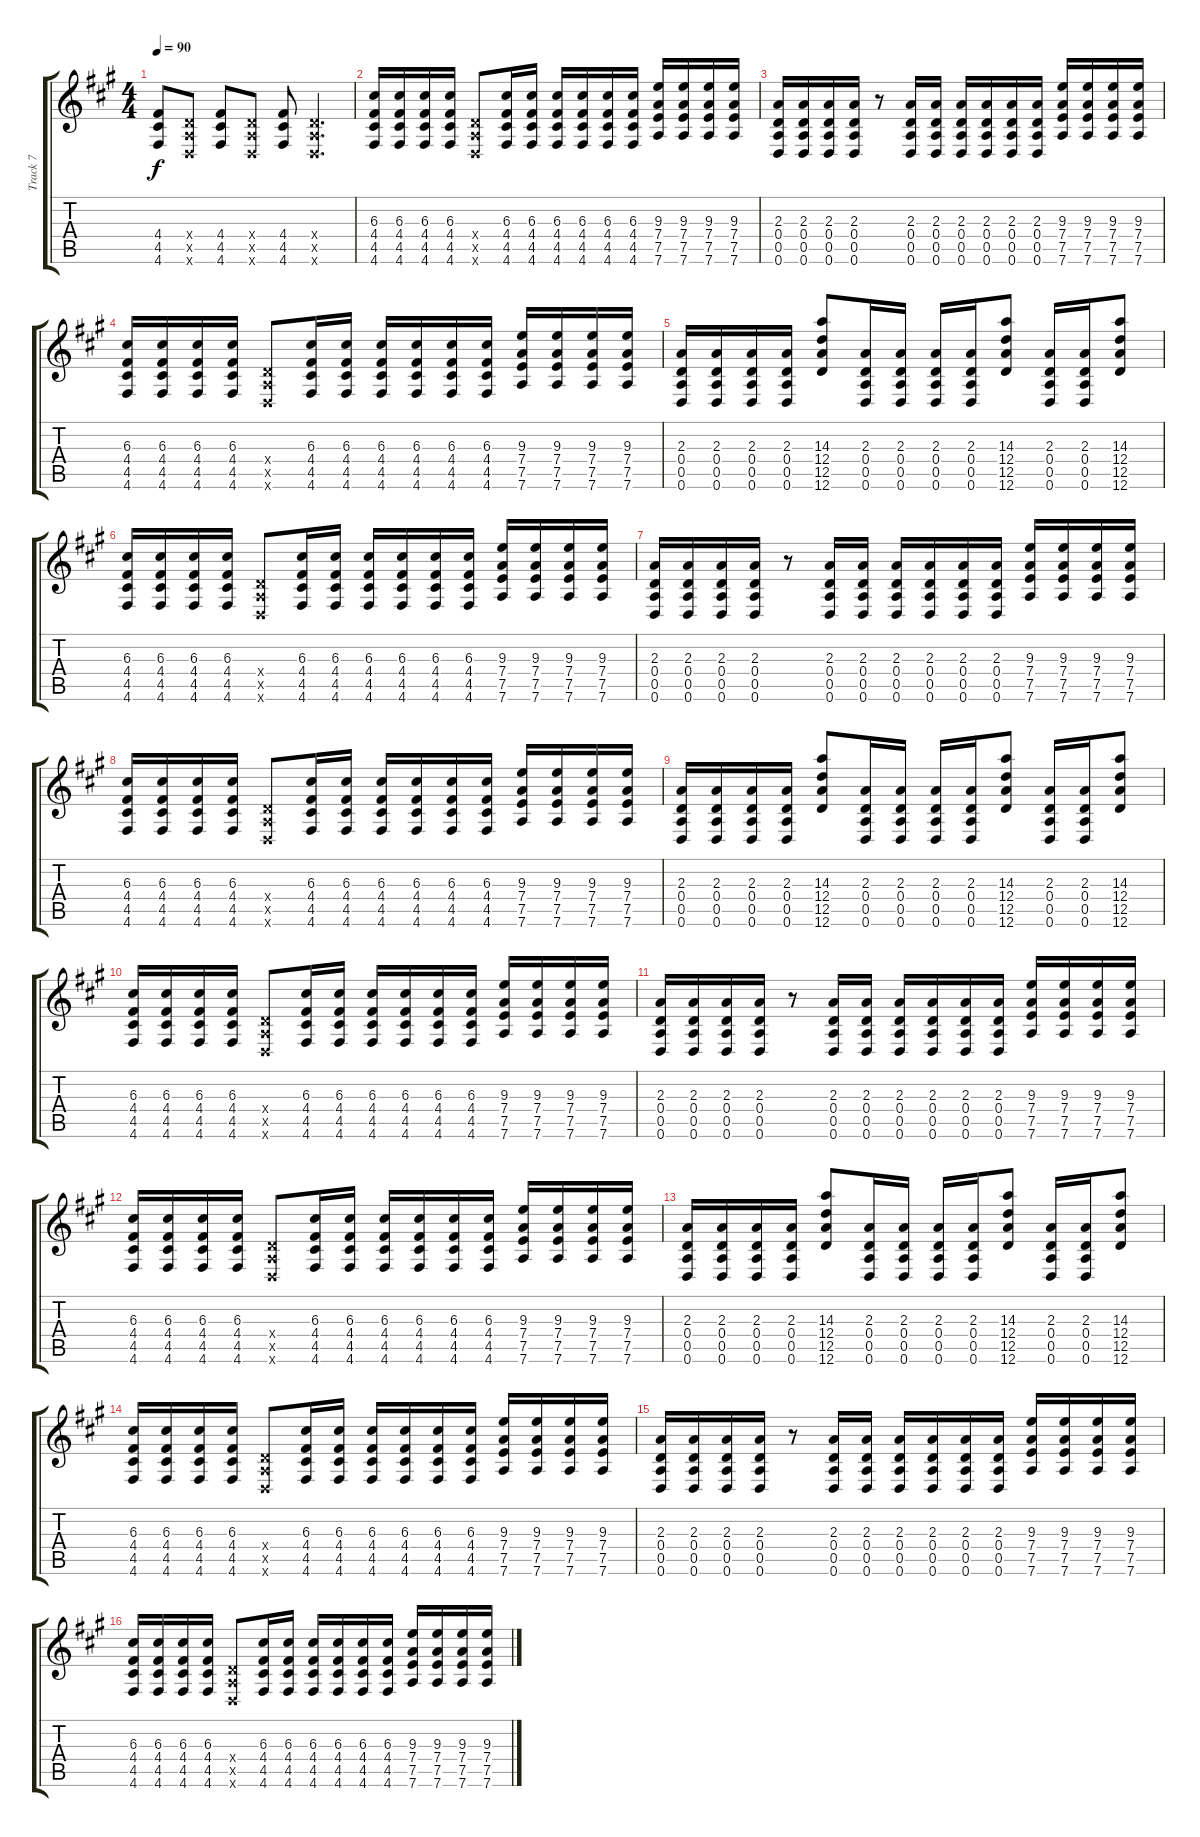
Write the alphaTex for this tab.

\track ("Track 7" "Track 7") {instrument overdrivenguitar}
\staff {score tabs}
\tuning (E4 B3 G3 D3 A2 D2) {hide}
\ts (4 4)
\tempo 90
\clef g2
\ks f#minor
(4.4 4.5 4.6).8{dy f} (0.4{x} 0.5{x} 0.6{x}).8 (4.4 4.5 4.6).8 (0.4{x} 0.5{x} 0.6{x}).8 (4.4 4.5 4.6).8 (0.4{x} 0.5{x} 0.6{x}).4{d} |
(6.3 4.4 4.5 4.6).16 (6.3 4.4 4.5 4.6).16 (6.3 4.4 4.5 4.6).16 (6.3 4.4 4.5 4.6).16 (0.4{x} 0.5{x} 0.6{x}).8 (6.3 4.4 4.5 4.6).16 (6.3 4.4 4.5 4.6).16 (6.3 4.4 4.5 4.6).16 (6.3 4.4 4.5 4.6).16 (6.3 4.4 4.5 4.6).16 (6.3 4.4 4.5 4.6).16 (9.3 7.4 7.5 7.6).16 (9.3 7.4 7.5 7.6).16 (9.3 7.4 7.5 7.6).16 (9.3 7.4 7.5 7.6).16 |
(2.3 0.4 0.5 0.6).16 (2.3 0.4 0.5 0.6).16 (2.3 0.4 0.5 0.6).16 (2.3 0.4 0.5 0.6).16 r.8 (2.3 0.4 0.5 0.6).16 (2.3 0.4 0.5 0.6).16 (2.3 0.4 0.5 0.6).16 (2.3 0.4 0.5 0.6).16 (2.3 0.4 0.5 0.6).16 (2.3 0.4 0.5 0.6).16 (9.3 7.4 7.5 7.6).16 (9.3 7.4 7.5 7.6).16 (9.3 7.4 7.5 7.6).16 (9.3 7.4 7.5 7.6).16 |
(6.3 4.4 4.5 4.6).16 (6.3 4.4 4.5 4.6).16 (6.3 4.4 4.5 4.6).16 (6.3 4.4 4.5 4.6).16 (0.4{x} 0.5{x} 0.6{x}).8 (6.3 4.4 4.5 4.6).16 (6.3 4.4 4.5 4.6).16 (6.3 4.4 4.5 4.6).16 (6.3 4.4 4.5 4.6).16 (6.3 4.4 4.5 4.6).16 (6.3 4.4 4.5 4.6).16 (9.3 7.4 7.5 7.6).16 (9.3 7.4 7.5 7.6).16 (9.3 7.4 7.5 7.6).16 (9.3 7.4 7.5 7.6).16 |
(2.3 0.4 0.5 0.6).16 (2.3 0.4 0.5 0.6).16 (2.3 0.4 0.5 0.6).16 (2.3 0.4 0.5 0.6).16 (14.3 12.4 12.5 12.6).8 (2.3 0.4 0.5 0.6).16 (2.3 0.4 0.5 0.6).16 (2.3 0.4 0.5 0.6).16 (2.3 0.4 0.5 0.6).16 (14.3 12.4 12.5 12.6).8 (2.3 0.4 0.5 0.6).16 (2.3 0.4 0.5 0.6).16 (14.3 12.4 12.5 12.6).8 |
(6.3 4.4 4.5 4.6).16 (6.3 4.4 4.5 4.6).16 (6.3 4.4 4.5 4.6).16 (6.3 4.4 4.5 4.6).16 (0.4{x} 0.5{x} 0.6{x}).8 (6.3 4.4 4.5 4.6).16 (6.3 4.4 4.5 4.6).16 (6.3 4.4 4.5 4.6).16 (6.3 4.4 4.5 4.6).16 (6.3 4.4 4.5 4.6).16 (6.3 4.4 4.5 4.6).16 (9.3 7.4 7.5 7.6).16 (9.3 7.4 7.5 7.6).16 (9.3 7.4 7.5 7.6).16 (9.3 7.4 7.5 7.6).16 |
(2.3 0.4 0.5 0.6).16 (2.3 0.4 0.5 0.6).16 (2.3 0.4 0.5 0.6).16 (2.3 0.4 0.5 0.6).16 r.8 (2.3 0.4 0.5 0.6).16 (2.3 0.4 0.5 0.6).16 (2.3 0.4 0.5 0.6).16 (2.3 0.4 0.5 0.6).16 (2.3 0.4 0.5 0.6).16 (2.3 0.4 0.5 0.6).16 (9.3 7.4 7.5 7.6).16 (9.3 7.4 7.5 7.6).16 (9.3 7.4 7.5 7.6).16 (9.3 7.4 7.5 7.6).16 |
(6.3 4.4 4.5 4.6).16 (6.3 4.4 4.5 4.6).16 (6.3 4.4 4.5 4.6).16 (6.3 4.4 4.5 4.6).16 (0.4{x} 0.5{x} 0.6{x}).8 (6.3 4.4 4.5 4.6).16 (6.3 4.4 4.5 4.6).16 (6.3 4.4 4.5 4.6).16 (6.3 4.4 4.5 4.6).16 (6.3 4.4 4.5 4.6).16 (6.3 4.4 4.5 4.6).16 (9.3 7.4 7.5 7.6).16 (9.3 7.4 7.5 7.6).16 (9.3 7.4 7.5 7.6).16 (9.3 7.4 7.5 7.6).16 |
(2.3 0.4 0.5 0.6).16 (2.3 0.4 0.5 0.6).16 (2.3 0.4 0.5 0.6).16 (2.3 0.4 0.5 0.6).16 (14.3 12.4 12.5 12.6).8 (2.3 0.4 0.5 0.6).16 (2.3 0.4 0.5 0.6).16 (2.3 0.4 0.5 0.6).16 (2.3 0.4 0.5 0.6).16 (14.3 12.4 12.5 12.6).8 (2.3 0.4 0.5 0.6).16 (2.3 0.4 0.5 0.6).16 (14.3 12.4 12.5 12.6).8 |
(6.3 4.4 4.5 4.6).16 (6.3 4.4 4.5 4.6).16 (6.3 4.4 4.5 4.6).16 (6.3 4.4 4.5 4.6).16 (0.4{x} 0.5{x} 0.6{x}).8 (6.3 4.4 4.5 4.6).16 (6.3 4.4 4.5 4.6).16 (6.3 4.4 4.5 4.6).16 (6.3 4.4 4.5 4.6).16 (6.3 4.4 4.5 4.6).16 (6.3 4.4 4.5 4.6).16 (9.3 7.4 7.5 7.6).16 (9.3 7.4 7.5 7.6).16 (9.3 7.4 7.5 7.6).16 (9.3 7.4 7.5 7.6).16 |
(2.3 0.4 0.5 0.6).16 (2.3 0.4 0.5 0.6).16 (2.3 0.4 0.5 0.6).16 (2.3 0.4 0.5 0.6).16 r.8 (2.3 0.4 0.5 0.6).16 (2.3 0.4 0.5 0.6).16 (2.3 0.4 0.5 0.6).16 (2.3 0.4 0.5 0.6).16 (2.3 0.4 0.5 0.6).16 (2.3 0.4 0.5 0.6).16 (9.3 7.4 7.5 7.6).16 (9.3 7.4 7.5 7.6).16 (9.3 7.4 7.5 7.6).16 (9.3 7.4 7.5 7.6).16 |
(6.3 4.4 4.5 4.6).16 (6.3 4.4 4.5 4.6).16 (6.3 4.4 4.5 4.6).16 (6.3 4.4 4.5 4.6).16 (0.4{x} 0.5{x} 0.6{x}).8 (6.3 4.4 4.5 4.6).16 (6.3 4.4 4.5 4.6).16 (6.3 4.4 4.5 4.6).16 (6.3 4.4 4.5 4.6).16 (6.3 4.4 4.5 4.6).16 (6.3 4.4 4.5 4.6).16 (9.3 7.4 7.5 7.6).16 (9.3 7.4 7.5 7.6).16 (9.3 7.4 7.5 7.6).16 (9.3 7.4 7.5 7.6).16 |
(2.3 0.4 0.5 0.6).16 (2.3 0.4 0.5 0.6).16 (2.3 0.4 0.5 0.6).16 (2.3 0.4 0.5 0.6).16 (14.3 12.4 12.5 12.6).8 (2.3 0.4 0.5 0.6).16 (2.3 0.4 0.5 0.6).16 (2.3 0.4 0.5 0.6).16 (2.3 0.4 0.5 0.6).16 (14.3 12.4 12.5 12.6).8 (2.3 0.4 0.5 0.6).16 (2.3 0.4 0.5 0.6).16 (14.3 12.4 12.5 12.6).8 |
(6.3 4.4 4.5 4.6).16 (6.3 4.4 4.5 4.6).16 (6.3 4.4 4.5 4.6).16 (6.3 4.4 4.5 4.6).16 (0.4{x} 0.5{x} 0.6{x}).8 (6.3 4.4 4.5 4.6).16 (6.3 4.4 4.5 4.6).16 (6.3 4.4 4.5 4.6).16 (6.3 4.4 4.5 4.6).16 (6.3 4.4 4.5 4.6).16 (6.3 4.4 4.5 4.6).16 (9.3 7.4 7.5 7.6).16 (9.3 7.4 7.5 7.6).16 (9.3 7.4 7.5 7.6).16 (9.3 7.4 7.5 7.6).16 |
(2.3 0.4 0.5 0.6).16 (2.3 0.4 0.5 0.6).16 (2.3 0.4 0.5 0.6).16 (2.3 0.4 0.5 0.6).16 r.8 (2.3 0.4 0.5 0.6).16 (2.3 0.4 0.5 0.6).16 (2.3 0.4 0.5 0.6).16 (2.3 0.4 0.5 0.6).16 (2.3 0.4 0.5 0.6).16 (2.3 0.4 0.5 0.6).16 (9.3 7.4 7.5 7.6).16 (9.3 7.4 7.5 7.6).16 (9.3 7.4 7.5 7.6).16 (9.3 7.4 7.5 7.6).16 |
(6.3 4.4 4.5 4.6).16 (6.3 4.4 4.5 4.6).16 (6.3 4.4 4.5 4.6).16 (6.3 4.4 4.5 4.6).16 (0.4{x} 0.5{x} 0.6{x}).8 (6.3 4.4 4.5 4.6).16 (6.3 4.4 4.5 4.6).16 (6.3 4.4 4.5 4.6).16 (6.3 4.4 4.5 4.6).16 (6.3 4.4 4.5 4.6).16 (6.3 4.4 4.5 4.6).16 (9.3 7.4 7.5 7.6).16 (9.3 7.4 7.5 7.6).16 (9.3 7.4 7.5 7.6).16 (9.3 7.4 7.5 7.6).16
